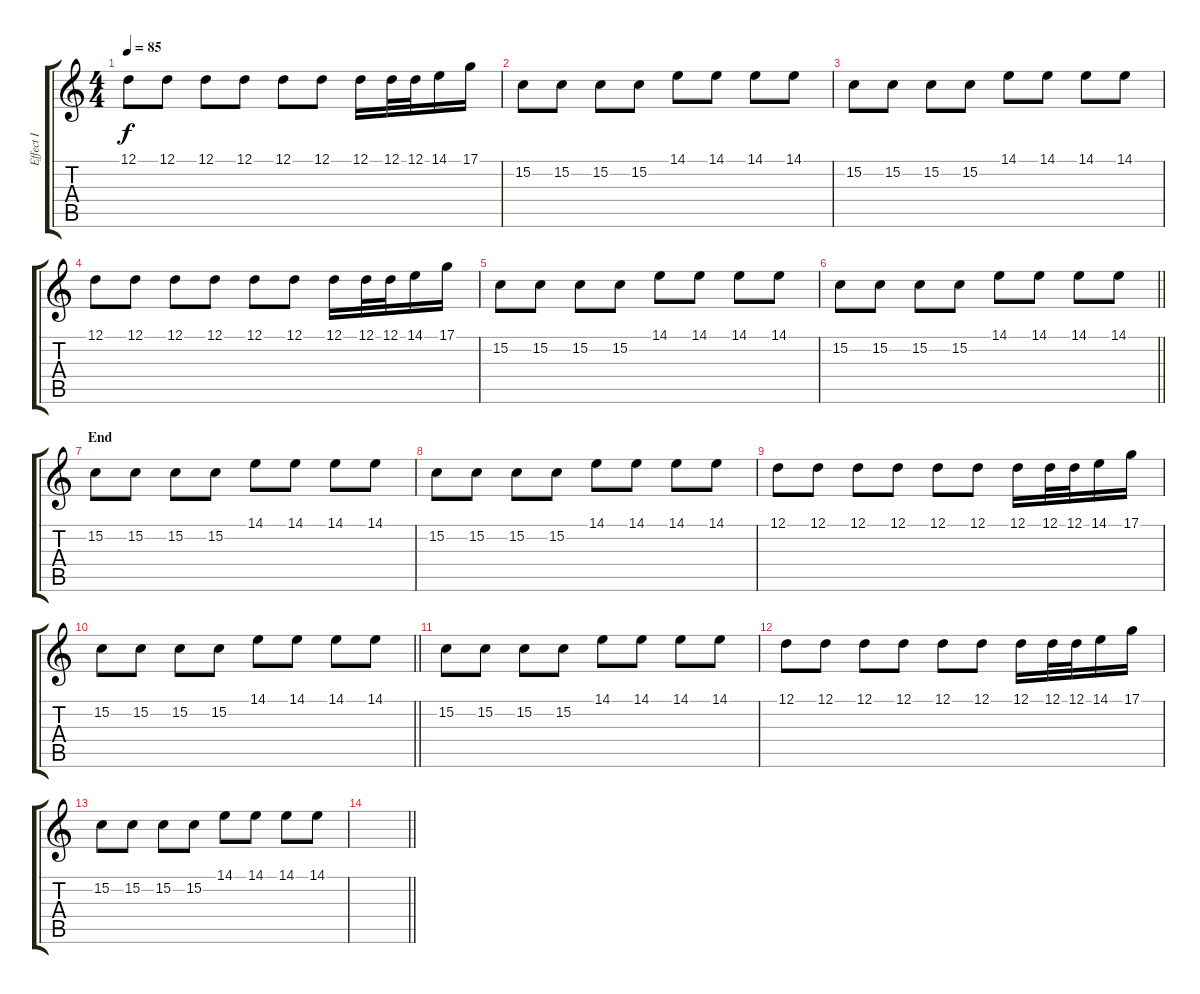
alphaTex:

\track ("Effect I" "Effect I") {instrument orchestralharp}
\staff {score tabs}
\tuning (D4 A3 F3 C3 G2 C2) {hide}
\ts (4 4)
\tempo 85
\clef g2
\ks c
12.1.8{dy f} 12.1.8 12.1.8 12.1.8 12.1.8 12.1.8 12.1.16 12.1.32 12.1.32 14.1.16 17.1.16 |
15.2.8 15.2.8 15.2.8 15.2.8 14.1.8 14.1.8 14.1.8 14.1.8 |
15.2.8 15.2.8 15.2.8 15.2.8 14.1.8 14.1.8 14.1.8 14.1.8 |
12.1.8 12.1.8 12.1.8 12.1.8 12.1.8 12.1.8 12.1.16 12.1.32 12.1.32 14.1.16 17.1.16 |
15.2.8 15.2.8 15.2.8 15.2.8 14.1.8 14.1.8 14.1.8 14.1.8 |
\barLineRight lightlight
15.2.8 15.2.8 15.2.8 15.2.8 14.1.8 14.1.8 14.1.8 14.1.8 |
\section ("" "End")
15.2.8 15.2.8 15.2.8 15.2.8 14.1.8 14.1.8 14.1.8 14.1.8 |
15.2.8 15.2.8 15.2.8 15.2.8 14.1.8 14.1.8 14.1.8 14.1.8 |
12.1.8 12.1.8 12.1.8 12.1.8 12.1.8 12.1.8 12.1.16 12.1.32 12.1.32 14.1.16 17.1.16 |
\barLineRight lightlight
15.2.8 15.2.8 15.2.8 15.2.8 14.1.8 14.1.8 14.1.8 14.1.8 |
15.2.8 15.2.8 15.2.8 15.2.8 14.1.8 14.1.8 14.1.8 14.1.8 |
12.1.8 12.1.8 12.1.8 12.1.8 12.1.8 12.1.8 12.1.16 12.1.32 12.1.32 14.1.16 17.1.16 |
15.2.8 15.2.8 15.2.8 15.2.8 14.1.8 14.1.8 14.1.8 14.1.8 |
\barLineRight lightlight
